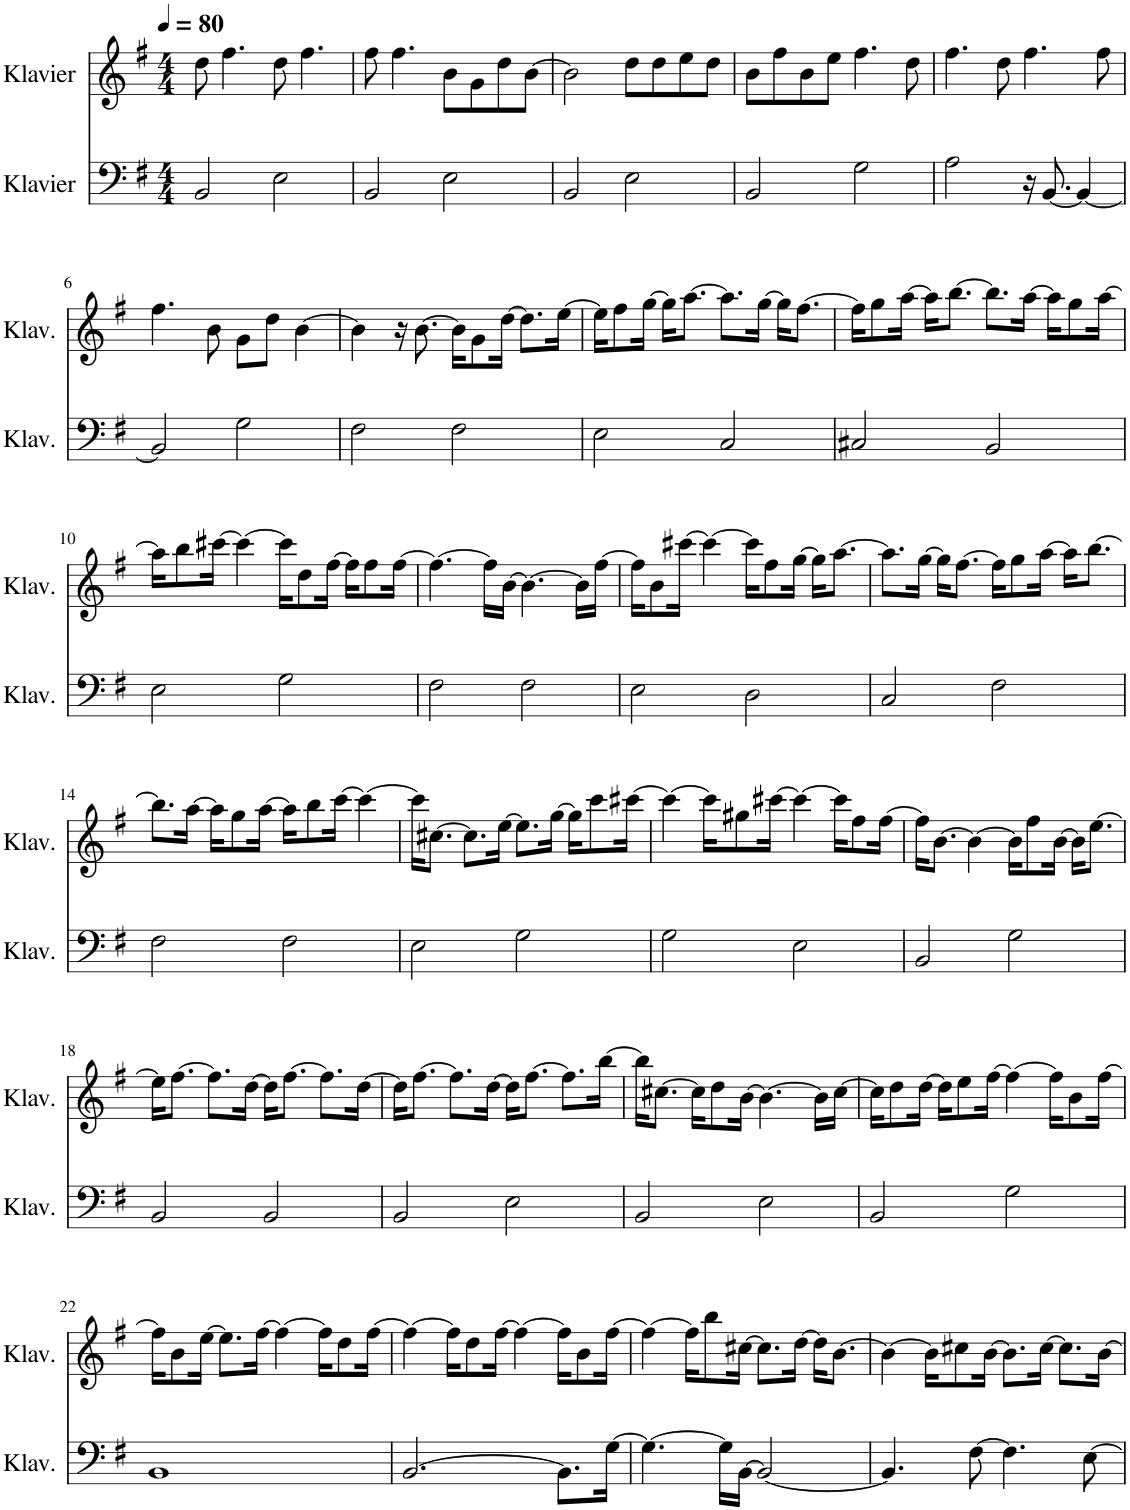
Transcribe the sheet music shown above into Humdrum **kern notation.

**kern	**kern
*part2	*part1
*staff2	*staff1
*I"Klavier	*I"Klavier
*I'Klav.	*I'Klav.
*clefF4	*clefG2
*k[f#]	*k[f#]
*M4/4	*M4/4
*MM80	*MM80
=1	=1
2BB/	8dd\
.	4.ff#\
2E\	8dd\
.	4.ff#\
=2	=2
2BB/	8ff#\
.	4.ff#\
2E\	8b\L
.	8g\
.	8dd\
.	[8b\J
=3	=3
2BB/	2b\]
2E\	8dd\L
.	8dd\
.	8ee\
.	8dd\J
=4	=4
2BB/	8b\L
.	8ff#\
.	8b\
.	8ee\J
2G\	4.ff#\
.	8dd\
=5	=5
2A\	4.ff#\
.	8dd\
16r	4.ff#\
[8.BB/	.
4BB/_	.
.	8ff#\
!!LO:LB:g=z
=6	=6
2BB/]	4.ff#\
.	8b\
2G\	8g\L
.	8dd\J
.	[4b\
=7	=7
2F#\	4b\]
.	16r
.	[8.b\
2F#\	16b\KL]
.	8g\
.	[16dd\Jk
.	8.dd\L]
.	[16ee\Jk
=8	=8
2E\	16ee\KL]
.	8ff#\
.	[16gg\Jk
.	16gg\KL]
.	[8.aa\J
2C/	8.aa\L]
.	[16gg\Jk
.	16gg\KL]
.	[8.ff#\J
=9	=9
2C#X/	16ff#\KL]
.	8gg\
.	[16aa\Jk
.	16aa\KL]
.	[8.bb\J
2BB/	8.bb\L]
.	[16aa\Jk
.	16aa\KL]
.	8gg\
.	[16aa\Jk
!!LO:LB:g=z
=10	=10
2E\	16aa\KL]
.	8bb\
.	[16ccc#X\Jk
.	4ccc#\_
2G\	16ccc#\KL]
.	8dd\
.	[16ff#\Jk
.	16ff#\KL]
.	8ff#\
.	[16ff#\Jk
=11	=11
2F#\	4.ff#\_
.	16ff#\LL]
.	[16b\JJ
2F#\	4.b\_
.	16b\LL]
.	[16ff#\JJ
=12	=12
2E\	16ff#\KL]
.	8b\
.	[16ccc#X\Jk
.	4ccc#\_
2D\	16ccc#\KL]
.	8ff#\
.	[16gg\Jk
.	16gg\KL]
.	[8.aa\J
=13	=13
2C/	8.aa\L]
.	[16gg\Jk
.	16gg\KL]
.	[8.ff#\J
2F#\	16ff#\KL]
.	8gg\
.	[16aa\Jk
.	16aa\KL]
.	[8.bb\J
!!LO:LB:g=z
=14	=14
2F#\	8.bb\L]
.	[16aa\Jk
.	16aa\KL]
.	8gg\
.	[16aa\Jk
2F#\	16aa\KL]
.	8bb\
.	[16ccc\Jk
.	4ccc\_
=15	=15
2E\	16ccc\KL]
.	[8.cc#X\J
.	8.cc#\L]
.	[16ee\Jk
2G\	8.ee\L]
.	[16gg\Jk
.	16gg\KL]
.	8ccc\
.	[16ccc#X\Jk
=16	=16
2G\	4ccc#\_
.	16ccc#\KL]
.	8gg#X\
.	[16ccc#X\Jk
2E\	4ccc#\_
.	16ccc#\KL]
.	8ff#\
.	[16ff#\Jk
=17	=17
2BB/	16ff#\KL]
.	[8.b\J
.	4b\_
2G\	16b\KL]
.	8ff#\
.	[16b\Jk
.	16b\KL]
.	[8.ee\J
!!LO:LB:g=z
=18	=18
2BB/	16ee\KL]
.	[8.ff#\J
.	8.ff#\L]
.	[16dd\Jk
2BB/	16dd\KL]
.	[8.ff#\J
.	8.ff#\L]
.	[16dd\Jk
=19	=19
2BB/	16dd\KL]
.	[8.ff#\J
.	8.ff#\L]
.	[16dd\Jk
2E\	16dd\KL]
.	[8.ff#\J
.	8.ff#\L]
.	[16bb\Jk
=20	=20
2BB/	16bb\KL]
.	[8.cc#X\J
.	16cc#\KL]
.	8dd\
.	[16b\Jk
2E\	4.b\_
.	16b\LL]
.	[16cc#\JJ
=21	=21
2BB/	16cc#\KL]
.	8dd\
.	[16dd\Jk
.	16dd\KL]
.	8ee\
.	[16ff#\Jk
2G\	4ff#\_
.	16ff#\KL]
.	8b\
.	[16ff#\Jk
!!LO:LB:g=z
=22	=22
1BB	16ff#\KL]
.	8b\
.	[16ee\Jk
.	8.ee\L]
.	[16ff#\Jk
.	4ff#\_
.	16ff#\KL]
.	8dd\
.	[16ff#\Jk
=23	=23
[2.BB/	4ff#\_
.	16ff#\KL]
.	8dd\
.	[16ff#\Jk
.	4ff#\_
8.BB\L]	16ff#\KL]
.	8b\
[16G\Jk	[16ff#\Jk
=24	=24
4.G\_	4ff#\_
.	16ff#\KL]
.	8bb\
16G\LL]	.
[16BB\JJ	[16cc#X\Jk
2BB/_	8.cc#\L]
.	[16dd\Jk
.	16dd\KL]
.	[8.b\J
=25	=25
4.BB/]	4b\_
.	16b\KL]
.	8cc#X\
[8F#\	.
.	[16b\Jk
4.F#\]	8.b\L]
.	[16cc#\Jk
.	8.cc#\L]
[8E\	.
.	[16b\Jk
=	=
*-	*-
